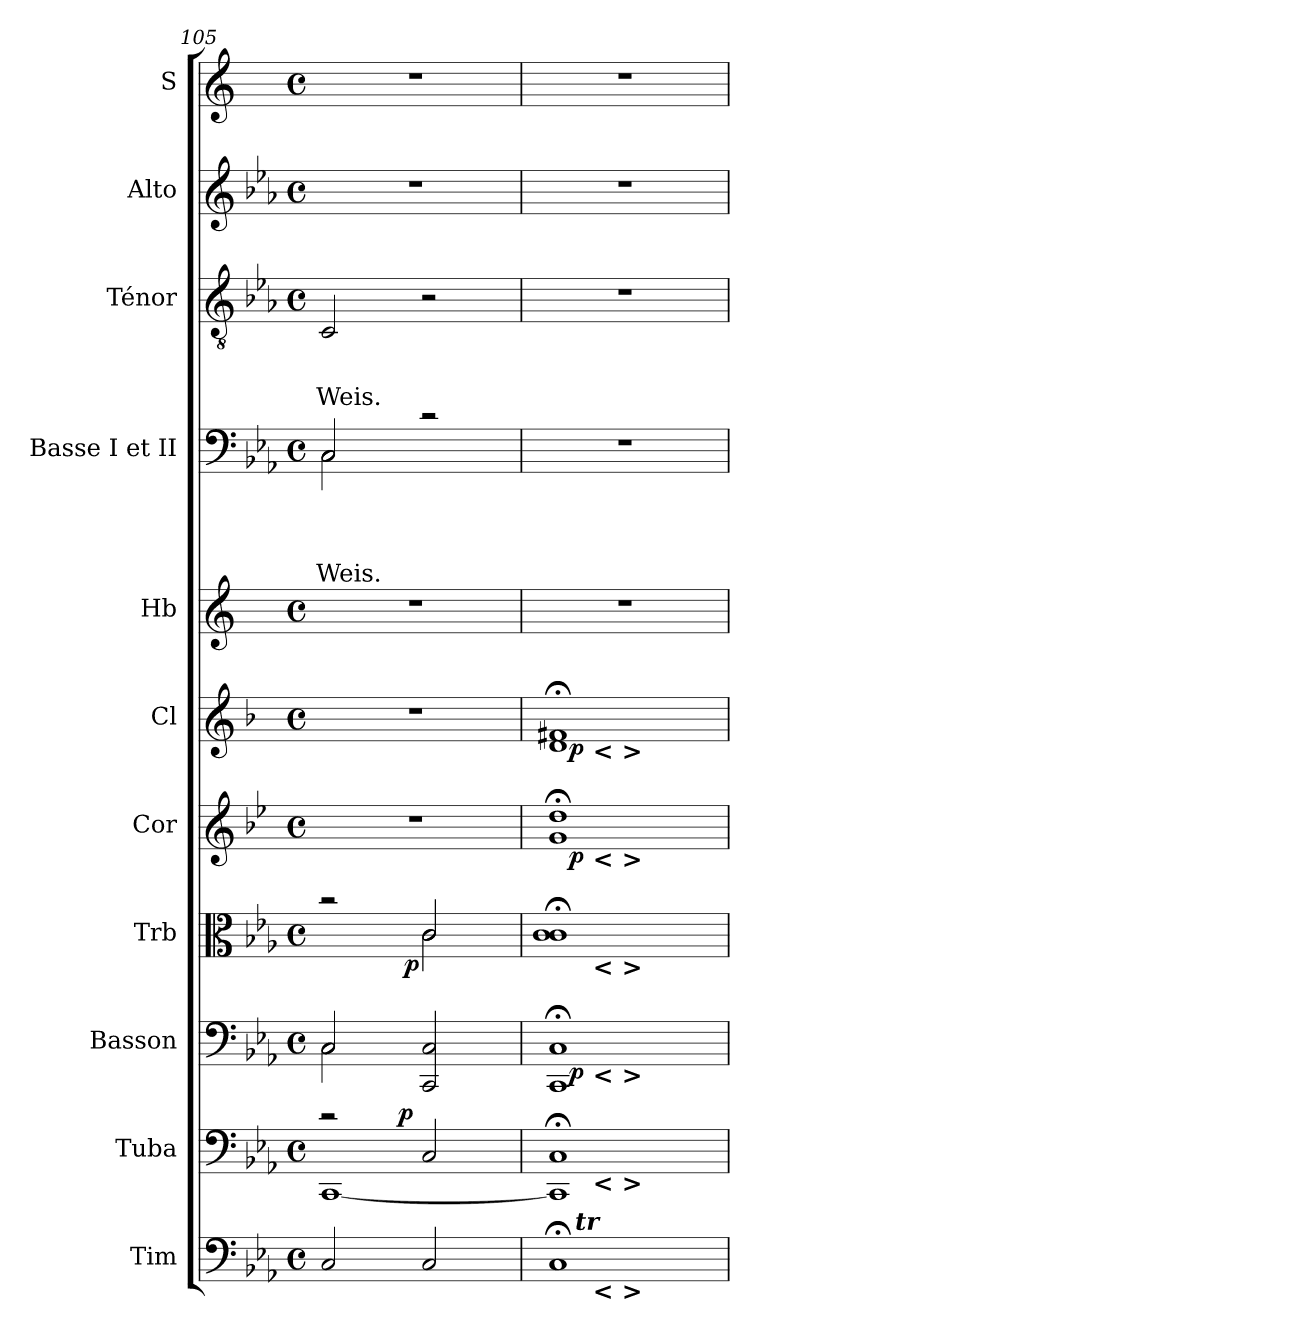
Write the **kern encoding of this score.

**kern	**kern	**dynam	**kern	**dynam	**kern	**dynam	**kern	**dynam	**kern	**dynam	**kern	**kern	**text	**text	**text	**text	**kern	**text	**text	**text	**kern	**kern
*part11	*part10	*part10	*part9	*part9	*part8	*part8	*part7	*part7	*part6	*part6	*part5	*part4	*part4	*part4	*part4	*part4	*part3	*part3	*part3	*part3	*part2	*part1
*staff11	*staff10	*staff10	*staff9	*staff9	*staff8	*staff8	*staff7	*staff7	*staff6	*staff6	*staff5	*staff4	*staff4	*staff4	*staff4	*staff4	*staff3	*staff3	*staff3	*staff3	*staff2	*staff1
*I"Tim	*I"Tuba	*	*I"Basson	*	*I"Trb	*	*I"Cor	*	*I"Cl	*	*I"Hb	*I"Basse I et II	*	*	*	*	*I"Ténor	*	*	*	*I"Alto	*I"S
*I'Tim	*I'Tub	*	*I'Bas	*	*I'Trb	*	*I'Cor	*	*I'Cl	*	*I'Hb	*I'B	*	*	*	*	*I'T	*	*	*	*I'A	*I'S
*clefF4	*clefF4	*	*clefF4	*	*clefC3	*	*clefG2	*	*clefG2	*	*clefG2	*clefF4	*	*	*	*	*clefGv2	*	*	*	*clefG2	*clefG2
*	*	*	*	*	*	*	*ITrd4c7	*	*ITrd1c2	*	*	*	*	*	*	*	*	*	*	*	*	*
*k[b-e-a-]	*k[b-e-a-]	*	*k[b-e-a-]	*	*k[b-e-a-]	*	*k[b-e-a-]	*	*k[b-e-a-]	*	*k[]	*k[b-e-a-]	*	*	*	*	*k[b-e-a-]	*	*	*	*k[b-e-a-]	*k[]
*E-:	*E-:	*	*E-:	*	*E-:	*	*E-:	*	*E-:	*	*C:	*E-:	*	*	*	*	*E-:	*	*	*	*E-:	*C:
*M4/4	*M4/4	*	*M4/4	*	*M4/4	*	*M4/4	*	*M4/4	*	*M4/4	*M4/4	*	*	*	*	*M4/4	*	*	*	*M4/4	*M4/4
*met(c)	*met(c)	*	*met(c)	*	*met(c)	*	*met(c)	*	*met(c)	*	*met(c)	*met(c)	*	*	*	*	*met(c)	*	*	*	*met(c)	*met(c)
=105	=105	=105	=105	=105	=105	=105	=105	=105	=105	=105	=105	=105	=105	=105	=105	=105	=105	=105	=105	=105	=105	=105
*	*^	*	*^	*	*^	*	*	*	*	*	*	*^	*	*	*	*	*	*	*	*	*	*
!	!	!	!	!	!	!	!	!	!	!	!	!	!	!	!	!	!	!	!	!LO:LY:b	!	!	!	!LO:LY:b	!	!
*	*	*^	*	*	*	*	*	*^	*	*	*	*	*	*	*	*	*	*	*	*	*	*	*	*	*	*
2C/	2rc	[<1CC	3ryy	.	2C/	2C\	.	2rb	2ryy	4..ryy	.	1r	.	1r	.	1r	2C/	2C\	.	.	.	Weis.	2C/	.	.	Weis.	1r	1r
.	.	.	12ryy	.	.	.	.	.	.	.	.	.	.	.	.	.	.	.	.	.	.	.	.	.	.	.	.	.
.	.	.	96ryy	.	.	.	.	.	.	.	.	.	.	.	.	.	.	.	.	.	.	.	.	.	.	.	.	.
!	!	!	!	!LO:DY:a	!	!	!	!	!	!	!	!	!	!	!	!	!	!	!	!	!	!	!	!	!	!	!	!
.	.	.	3ryy	p	.	.	.	.	.	.	.	.	.	.	.	.	.	.	.	.	.	.	.	.	.	.	.	.
!	!	!	!	!	!	!	!	!	!	!	!LO:DY:b	!	!	!	!	!	!	!	!	!	!	!	!	!	!	!	!	!
.	.	.	.	.	.	.	.	.	.	2ryy	p	.	.	.	.	.	.	.	.	.	.	.	.	.	.	.	.	.
2C/	2C/	.	.	.	2CC/ 2C/	2ryy	.	2c/	2c\	.	.	.	.	.	.	.	2rc	2ryy	.	.	.	.	2r	.	.	.	.	.
.	.	.	6ryy	.	.	.	.	.	.	.	.	.	.	.	.	.	.	.	.	.	.	.	.	.	.	.	.	.
.	.	.	24..ryy	.	.	.	.	.	.	.	.	.	.	.	.	.	.	.	.	.	.	.	.	.	.	.	.	.
.	.	.	.	.	.	.	.	.	.	16ryy	.	.	.	.	.	.	.	.	.	.	.	.	.	.	.	.	.	.
*	*	*v	*v	*	*	*	*	*	*v	*v	*	*	*	*	*	*	*v	*v	*	*	*	*	*	*	*	*	*	*
=106	=106	=106	=106	=106	=106	=106	=106	=106	=106	=106	=106	=106	=106	=106	=106	=106	=106	=106	=106	=106	=106	=106	=106	=106	=106
*^	*	*	*	*	*^	*	*	*	*	*^	*	*^	*	*	*	*	*	*	*	*	*	*	*	*	*
*	*^	*	*	*	*	*	*	*	*	*	*	*	*^	*	*	*^	*	*	*	*	*	*	*	*	*	*	*	*	*
1C;<	16ryy	8ryy	1CC]; 1C;	8ryy	.	1CC;< 1C;<	24ryy	8ryy	.	1c; 1c;	8ryy	.	1c;< 1g;<	24ryy	8ryy	.	1c; 1en;	24ryy	8ryy	.	1r	1r	.	.	.	.	1r	.	.	.	1r	1r
.	.	.	.	.	.	.	96ryy	.	.	.	.	.	.	96ryy	.	.	.	96ryy	.	.	.	.	.	.	.	.	.	.	.	.	.	.
!	!	!	!	!	!	!	!	!	!LO:DY:b	!	!	!	!	!	!	!LO:DY:b	!	!	!	!LO:DY:b	!	!	!	!	!	!	!	!	!	!	!	!
.	.	.	.	.	.	.	3%2ryy	.	p	.	.	.	.	3%2ryy	.	p	.	3%2ryy	.	p	.	.	.	.	.	.	.	.	.	.	.	.
!	!LO:TX:a:Bi:t=tr	!	!	!	!	!	!	!	!	!	!	!	!	!	!	!	!	!	!	!	!	!	!	!	!	!	!	!	!	!	!	!
.	2...ryy	.	.	.	.	.	.	.	.	.	.	.	.	.	.	.	.	.	.	.	.	.	.	.	.	.	.	.	.	.	.	.
!	!	!	!	!	!	!	!	!	!	!	!	!	!	!	!	!	!	!	!LO:TX:b:Bi:t=< >	!	!	!	!	!	!	!	!	!	!	!	!	!
!	!	!	!	!	!	!	!	!	!	!	!	!	!	!	!LO:TX:b:Bi:t=< >	!	!	!	!	!	!	!	!	!	!	!	!	!	!	!	!	!
!	!	!	!	!	!	!	!	!	!	!	!LO:TX:b:Bi:t=< >	!	!	!	!	!	!	!	!	!	!	!	!	!	!	!	!	!	!	!	!	!
!	!	!	!	!	!	!	!	!LO:TX:b:Bi:t=< >	!	!	!	!	!	!	!	!	!	!	!	!	!	!	!	!	!	!	!	!	!	!	!	!
!	!	!	!	!LO:TX:b:Bi:t=< >	!	!	!	!	!	!	!	!	!	!	!	!	!	!	!	!	!	!	!	!	!	!	!	!	!	!	!	!
!	!	!LO:TX:b:Bi:t=< >	!	!	!	!	!	!	!	!	!	!	!	!	!	!	!	!	!	!	!	!	!	!	!	!	!	!	!	!	!	!
.	.	2..ryy	.	2..ryy	.	.	.	2..ryy	.	.	2..ryy	.	.	.	2..ryy	.	.	.	2..ryy	.	.	.	.	.	.	.	.	.	.	.	.	.
.	.	.	.	.	.	.	6ryy	.	.	.	.	.	.	6ryy	.	.	.	6ryy	.	.	.	.	.	.	.	.	.	.	.	.	.	.
.	.	.	.	.	.	.	12ryy	.	.	.	.	.	.	12ryy	.	.	.	12ryy	.	.	.	.	.	.	.	.	.	.	.	.	.	.
.	.	.	.	.	.	.	48.ryy	.	.	.	.	.	.	48.ryy	.	.	.	48.ryy	.	.	.	.	.	.	.	.	.	.	.	.	.	.
*v	*v	*v	*	*	*	*v	*v	*v	*	*v	*v	*	*v	*v	*v	*	*v	*v	*v	*	*	*	*	*	*	*	*	*	*	*	*	*
*	*v	*v	*	*	*	*	*	*	*	*	*	*	*	*	*	*	*	*	*	*	*	*	*
=	=	=	=	=	=	=	=	=	=	=	=	=	=	=	=	=	=	=	=	=	=	=
*-	*-	*-	*-	*-	*-	*-	*-	*-	*-	*-	*-	*-	*-	*-	*-	*-	*-	*-	*-	*-	*-	*-
